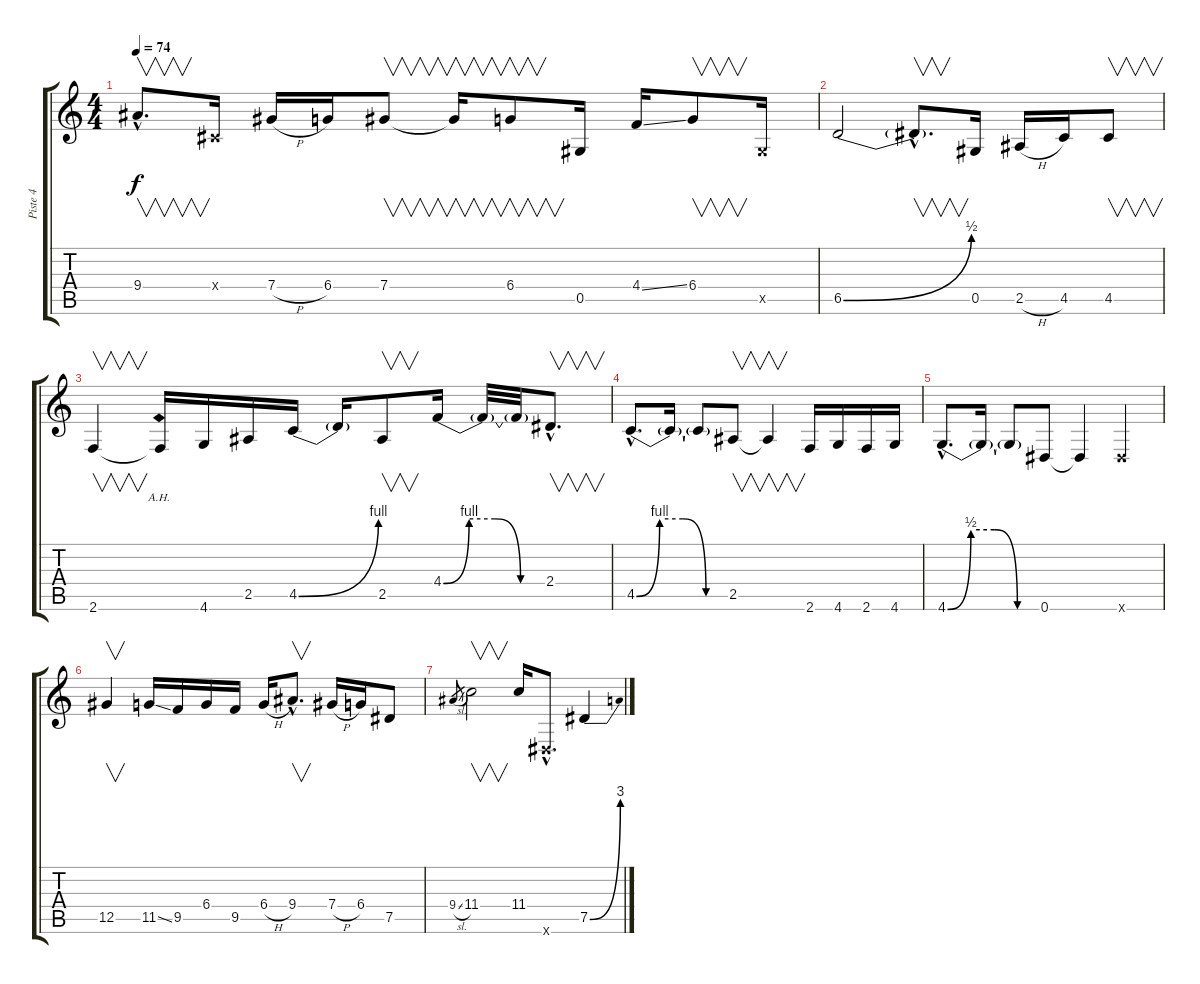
\track ("Piste 4" "Piste 4") {instrument distortionguitar}
\staff {score tabs}
\tuning (Eb4 Bb3 Gb3 Db3 Ab2 Eb2) {hide}
\ts (4 4)
\tempo 74
\clef g2
\ks c
9.4{hac}.8{v d dy f} 0.4{x}.16 7.4{h}.16 6.4.16 7.4.8{v} 7.4{t}.16{v} 6.4.8{v} 0.5.16 4.4{ss}.16 6.4.8{v} 0.5{x}.16 |
6.5{be (bend 0 0 60 2)}.2 6.5{hac t}.8{v d} 0.5.16 2.5{h}.16 4.5.16 4.5.8{v} |
2.6.4{v} 2.6{ah 12 t}.16 4.6.16 2.5.16 4.5{be (bend 0 0 60 4)}.16 4.5{t}.16 2.5.8{v} 4.4{be (custom 0 0 15 4 30 4 45 0 60 0)}.16 4.4{t}.32 4.4{t}.32 2.4{hac}.8{v d} |
4.5{be (custom 0 0 15 4 30 4 45 0 60 0) hac}.8{d} 4.5{t}.16 4.5{t}.8 2.5.8{v} 2.5{t}.4{v} 2.6.16 4.6.16 2.6.16 4.6.16 |
4.6{be (custom 0 0 15 2 30 2 45 0 60 0) hac}.8{d} 4.6{t}.16 4.6{t}.8 0.6.8 0.6{t}.4 0.6{x}.4 |
12.5.4{v} 11.5{ss}.16 9.5.16 6.4.16 9.5.16 6.4{h}.16 9.4{hac}.8{v d} 7.4{h}.16 6.4.16 7.5.8 |
9.4{sl}.8{gr} 11.4.2{v} 11.4.16 0.6{hac x}.8{d} 7.5{be (bend 0 0 60 12)}.4
